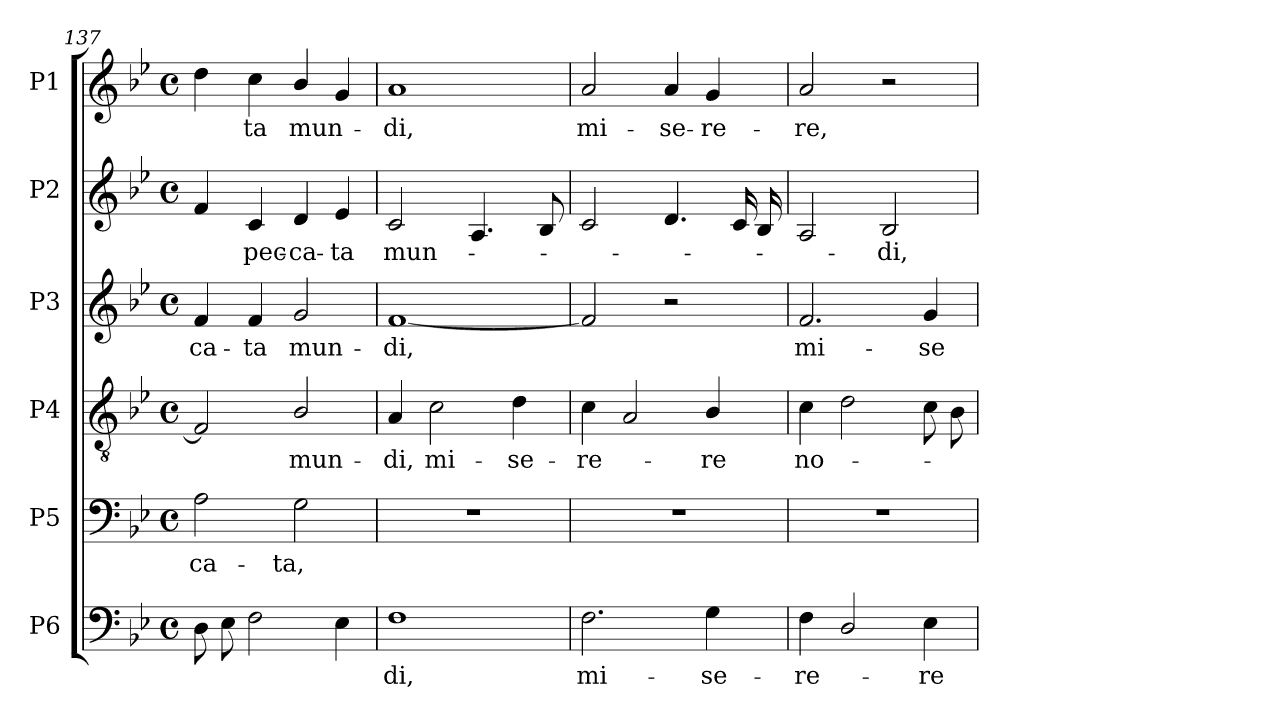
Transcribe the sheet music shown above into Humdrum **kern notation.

**kern	**text	**kern	**text	**kern	**text	**kern	**text	**kern	**text	**kern	**text
*part6	*part6	*part5	*part5	*part4	*part4	*part3	*part3	*part2	*part2	*part1	*part1
*staff6	*staff6	*staff5	*staff5	*staff4	*staff4	*staff3	*staff3	*staff2	*staff2	*staff1	*staff1
*I"P6	*	*I"P5	*	*I"P4	*	*I"P3	*	*I"P2	*	*I"P1	*
*clefF4	*	*clefF4	*	*clefGv2	*	*clefG2	*	*clefG2	*	*clefG2	*
*	*	*	*	*ITrd7c12	*	*	*	*	*	*	*
*k[b-e-]	*	*k[b-e-]	*	*k[b-e-]	*	*k[b-e-]	*	*k[b-e-]	*	*k[b-e-]	*
*B-:	*	*B-:	*	*B-:	*	*B-:	*	*B-:	*	*B-:	*
*M4/4	*	*M4/4	*	*M4/4	*	*M4/4	*	*M4/4	*	*M4/4	*
*met(c)	*	*met(c)	*	*met(c)	*	*met(c)	*	*met(c)	*	*met(c)	*
=137	=137	=137	=137	=137	=137	=137	=137	=137	=137	=137	=137
!	!	!	!LO:LY:b:color=#000000	!	!	!	!	!	!	!	!
!	!	!	!	!	!	!	!LO:LY:b:color=#000000	!	!	!	!
8Di\	.	2Ai\	-ca-	2FFi/]	.	4fi/	-ca-	4fi/	.	4ddi\	.
8E-i\	.	.	.	.	.	.	.	.	.	.	.
!	!	!	!	!	!	!	!LO:LY:b:color=#000000	!	!	!	!
!	!	!	!	!	!	!	!	!	!LO:LY:b:color=#000000	!	!
!	!	!	!	!	!	!	!	!	!	!	!LO:LY:b:color=#000000
2Fi\	.	.	.	.	.	4fi/	-ta	4ci/	pec-	4cci\	-ta
!	!	!	!LO:LY:b:color=#000000	!	!	!	!	!	!	!	!
!	!	!	!	!	!LO:LY:b:color=#000000	!	!	!	!	!	!
!	!	!	!	!	!	!	!LO:LY:b:color=#000000	!	!	!	!
!	!	!	!	!	!	!	!	!	!LO:LY:b:color=#000000	!	!
!	!	!	!	!	!	!	!	!	!	!	!LO:LY:b:color=#000000
.	.	2Gi\	-ta,	2BB-i/	mun-	2gi/	mun-	4di/	-ca-	4b-i/	mun-
!	!	!	!	!	!	!	!	!	!LO:LY:b:color=#000000	!	!
4E-i\	.	.	.	.	.	.	.	4e-i/	-ta	4gi/	.
=138	=138	=138	=138	=138	=138	=138	=138	=138	=138	=138	=138
!	!LO:LY:b:color=#000000	!	!	!	!	!	!	!	!	!	!
!	!	!	!	!	!LO:LY:b:color=#000000	!	!	!	!	!	!
!	!	!	!	!	!	!	!LO:LY:b:color=#000000	!	!	!	!
!	!	!	!	!	!	!	!	!	!LO:LY:b:color=#000000	!	!
!	!	!	!	!	!	!	!	!	!	!	!LO:LY:b:color=#000000
1Fi	-di,	1r	.	4AAi/	-di,	[1fi	-di,	2ci/	mun-	1ai	-di,
!	!	!	!	!	!LO:LY:b:color=#000000	!	!	!	!	!	!
.	.	.	.	2Ci\	mi-	.	.	.	.	.	.
.	.	.	.	.	.	.	.	4.Ai/	.	.	.
!	!	!	!	!	!LO:LY:b:color=#000000	!	!	!	!	!	!
.	.	.	.	4Di\	-se-	.	.	.	.	.	.
.	.	.	.	.	.	.	.	8B-i/	.	.	.
=139	=139	=139	=139	=139	=139	=139	=139	=139	=139	=139	=139
!	!LO:LY:b:color=#000000	!	!	!	!	!	!	!	!	!	!
!	!	!	!	!	!LO:LY:b:color=#000000	!	!	!	!	!	!
!	!	!	!	!	!	!	!	!	!	!	!LO:LY:b:color=#000000
2.Fi\	mi-	1r	.	4Ci\	-re-	2fi/]	.	2ci/	.	2ai/	mi-
.	.	.	.	2AAi/	.	.	.	.	.	.	.
!	!	!	!	!	!	!	!	!	!	!	!LO:LY:b:color=#000000
.	.	.	.	.	.	2r	.	4.di/	.	4ai/	-se-
!	!LO:LY:b:color=#000000	!	!	!	!	!	!	!	!	!	!
!	!	!	!	!	!LO:LY:b:color=#000000	!	!	!	!	!	!
!	!	!	!	!	!	!	!	!	!	!	!LO:LY:b:color=#000000
4Gi\	-se-	.	.	4BB-i/	-re	.	.	.	.	4gi/	-re-
.	.	.	.	.	.	.	.	16ci/	.	.	.
.	.	.	.	.	.	.	.	16B-i/	.	.	.
=140	=140	=140	=140	=140	=140	=140	=140	=140	=140	=140	=140
!	!LO:LY:b:color=#000000	!	!	!	!	!	!	!	!	!	!
!	!	!	!	!	!LO:LY:b:color=#000000	!	!	!	!	!	!
!	!	!	!	!	!	!	!LO:LY:b:color=#000000	!	!	!	!
!	!	!	!	!	!	!	!	!	!	!	!LO:LY:b:color=#000000
4Fi\	-re-	1r	.	4Ci\	no-	2.fi/	mi-	2Ai/	.	2ai/	-re,
2Di/	.	.	.	2Di\	.	.	.	.	.	.	.
!	!	!	!	!	!	!	!	!	!LO:LY:b:color=#000000	!	!
.	.	.	.	.	.	.	.	2B-i/	-di,	2r	.
!	!LO:LY:b:color=#000000	!	!	!	!	!	!	!	!	!	!
!	!	!	!	!	!	!	!LO:LY:b:color=#000000	!	!	!	!
4E-i\	-re	.	.	8Ci\	.	4gi/	-se-	.	.	.	.
.	.	.	.	8BB-i\	.	.	.	.	.	.	.
=	=	=	=	=	=	=	=	=	=	=	=
*-	*-	*-	*-	*-	*-	*-	*-	*-	*-	*-	*-
